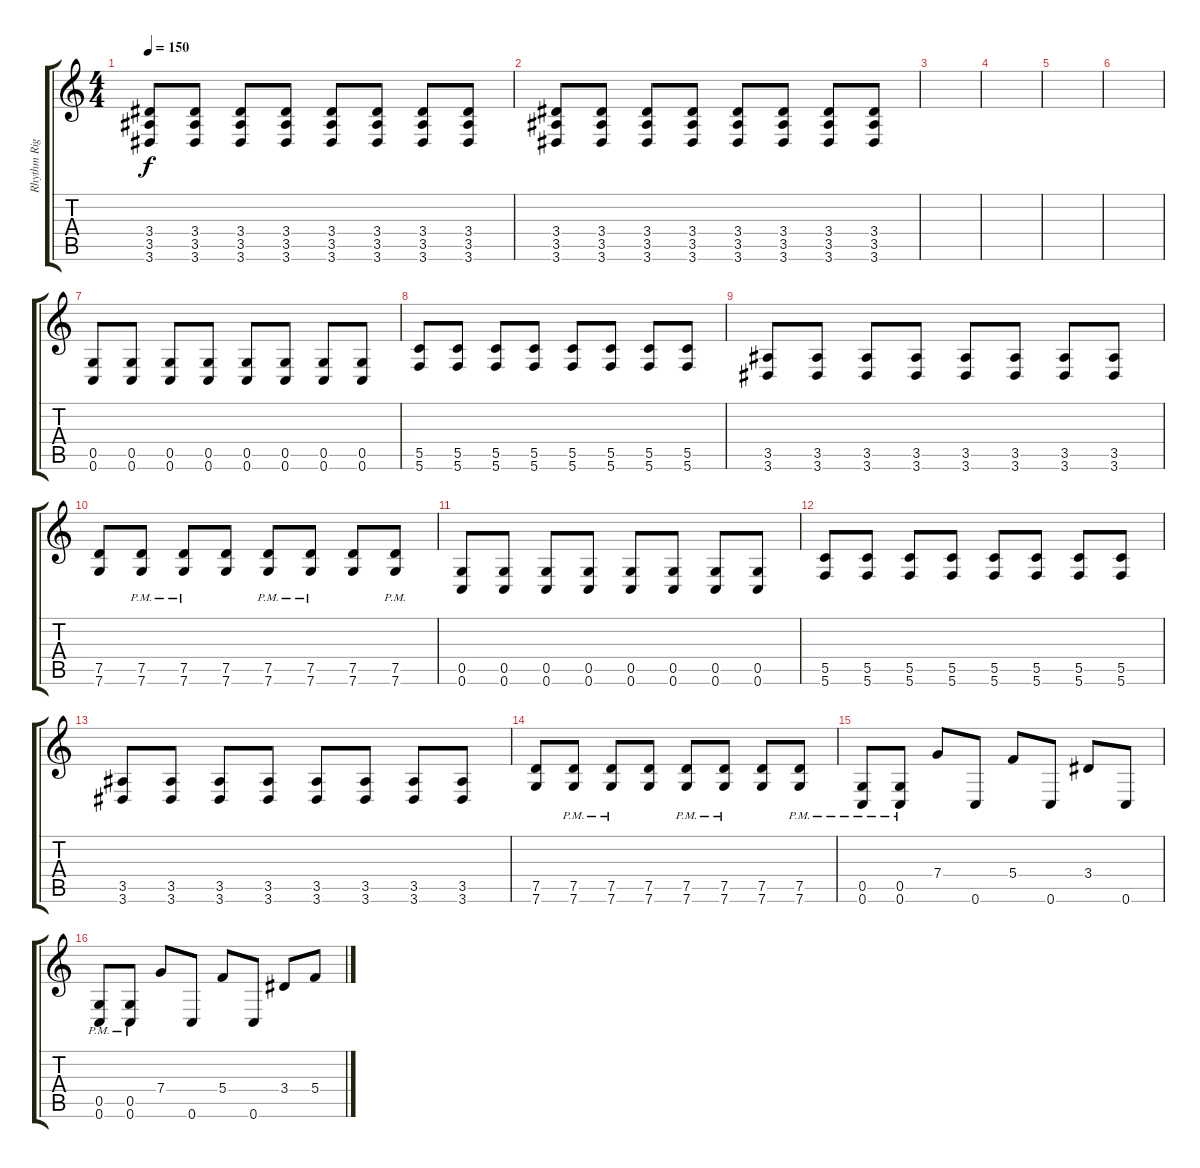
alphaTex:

\track ("Rhythm Right" "Rhythm Rig") {instrument distortionguitar}
\staff {score tabs}
\tuning (D4 A3 F3 C3 G2 C2) {hide}
\ts (4 4)
\tempo 150
\clef g2
\ks c
(3.4 3.5 3.6).8{dy f} (3.4 3.5 3.6).8 (3.4 3.5 3.6).8 (3.4 3.5 3.6).8 (3.4 3.5 3.6).8 (3.4 3.5 3.6).8 (3.4 3.5 3.6).8 (3.4 3.5 3.6).8 |
(3.4 3.5 3.6).8 (3.4 3.5 3.6).8 (3.4 3.5 3.6).8 (3.4 3.5 3.6).8 (3.4 3.5 3.6).8 (3.4 3.5 3.6).8 (3.4 3.5 3.6).8 (3.4 3.5 3.6).8 |
|
|
|
|
(0.5 0.6).8 (0.5 0.6).8 (0.5 0.6).8 (0.5 0.6).8 (0.5 0.6).8 (0.5 0.6).8 (0.5 0.6).8 (0.5 0.6).8 |
(5.5 5.6).8 (5.5 5.6).8 (5.5 5.6).8 (5.5 5.6).8 (5.5 5.6).8 (5.5 5.6).8 (5.5 5.6).8 (5.5 5.6).8 |
(3.5 3.6).8 (3.5 3.6).8 (3.5 3.6).8 (3.5 3.6).8 (3.5 3.6).8 (3.5 3.6).8 (3.5 3.6).8 (3.5 3.6).8 |
(7.5 7.6).8 (7.5{pm} 7.6{pm}).8 (7.5{pm} 7.6{pm}).8 (7.5 7.6).8 (7.5{pm} 7.6{pm}).8 (7.5{pm} 7.6{pm}).8 (7.5 7.6).8 (7.5{pm} 7.6{pm}).8 |
(0.5 0.6).8 (0.5 0.6).8 (0.5 0.6).8 (0.5 0.6).8 (0.5 0.6).8 (0.5 0.6).8 (0.5 0.6).8 (0.5 0.6).8 |
(5.5 5.6).8 (5.5 5.6).8 (5.5 5.6).8 (5.5 5.6).8 (5.5 5.6).8 (5.5 5.6).8 (5.5 5.6).8 (5.5 5.6).8 |
(3.5 3.6).8 (3.5 3.6).8 (3.5 3.6).8 (3.5 3.6).8 (3.5 3.6).8 (3.5 3.6).8 (3.5 3.6).8 (3.5 3.6).8 |
(7.5 7.6).8 (7.5{pm} 7.6{pm}).8 (7.5{pm} 7.6{pm}).8 (7.5 7.6).8 (7.5{pm} 7.6{pm}).8 (7.5{pm} 7.6{pm}).8 (7.5 7.6).8 (7.5{pm} 7.6{pm}).8 |
(0.5{pm} 0.6{pm}).8 (0.5{pm} 0.6{pm}).8 7.4.8 0.6.8 5.4.8 0.6.8 3.4.8 0.6.8 |
(0.5{pm} 0.6{pm}).8 (0.5{pm} 0.6{pm}).8 7.4.8 0.6.8 5.4.8 0.6.8 3.4.8 5.4.8
